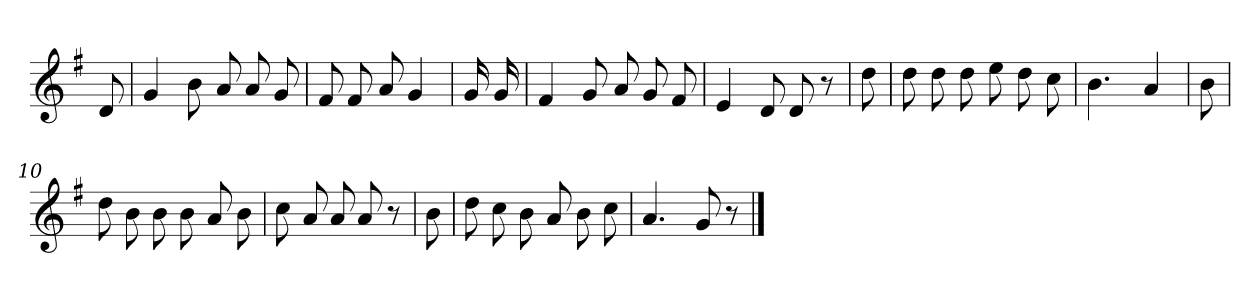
**kern
*part1
*staff1
*clefG2
*k[f#]
*G:
=
8d
=1
4g
8b
8a
8a
8g
=2
8f#
8f#
8a
4g
=3
16g
16g
=4
4f#
8g
8a
8g
8f#
=5
4e
8d
8d
8r
=6
8dd
=7
8dd
8dd
8dd
8ee
8dd
8cc
=8
4.b
4a
=9
8b
=10
8dd
8b
8b
8b
8a
8b
=11
8cc
8a
8a
8a
8r
=12
8b
=13
8dd
8cc
8b
8a
8b
8cc
=14
4.a
8g
8r
==
*-
